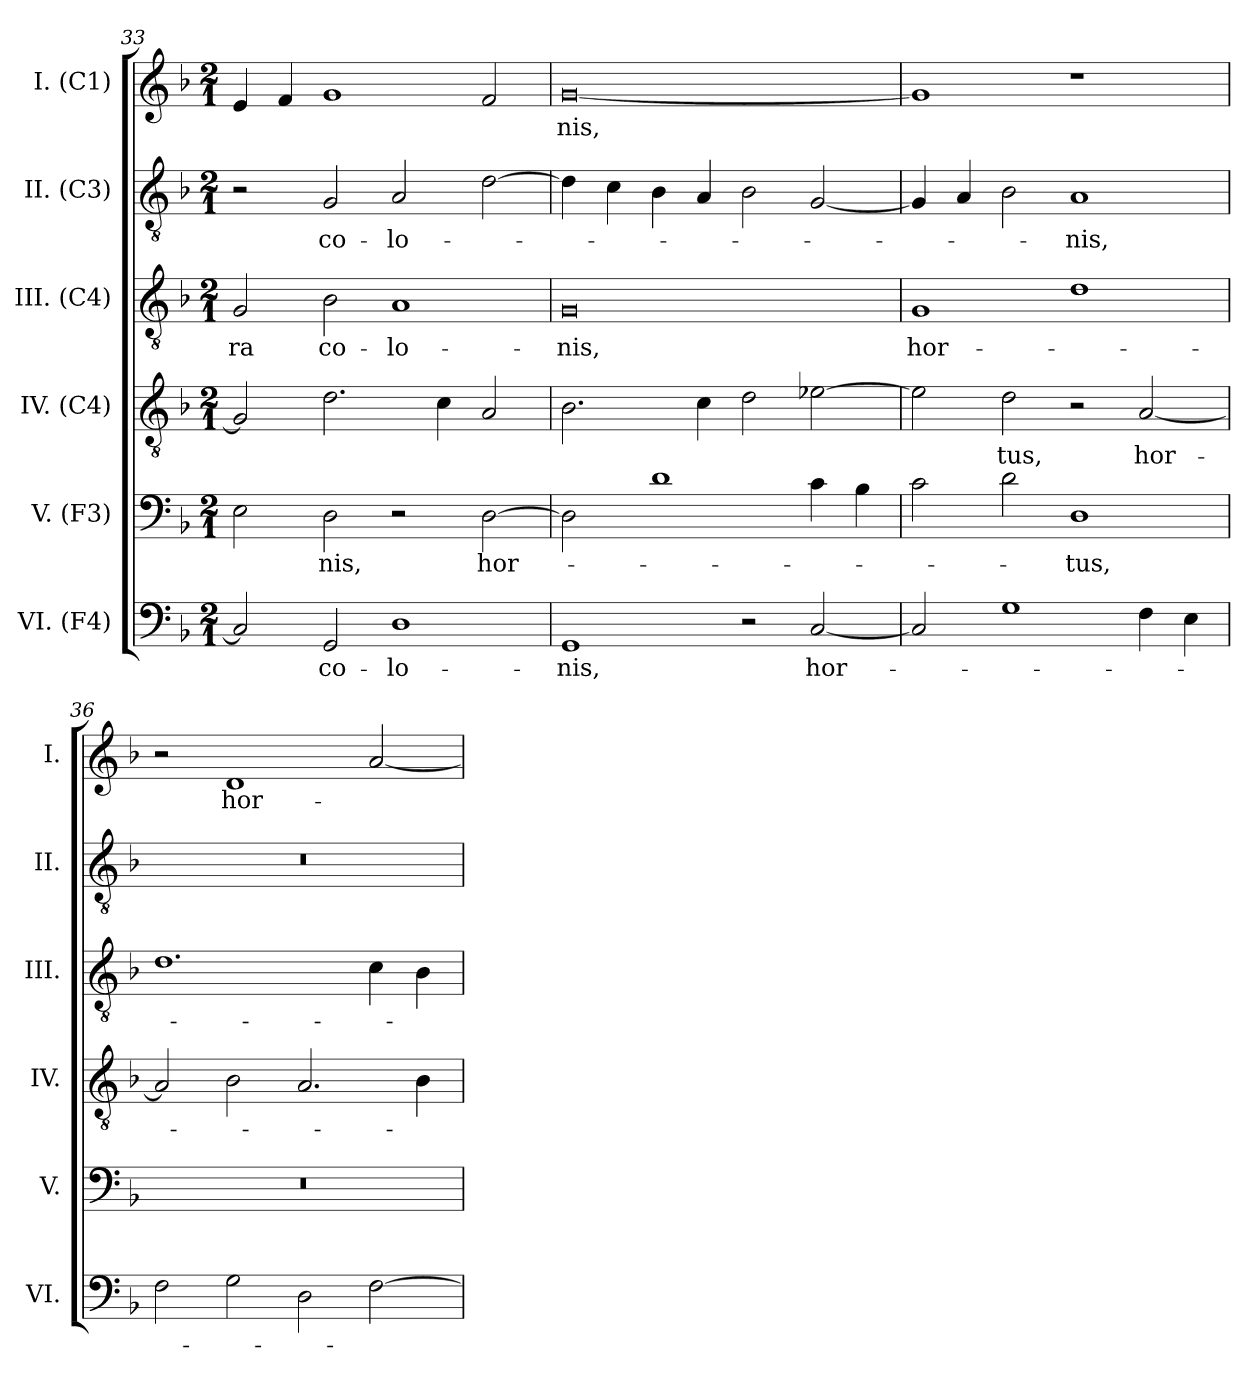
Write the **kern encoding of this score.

**kern	**text	**kern	**text	**kern	**text	**kern	**text	**kern	**text	**kern	**text
*part6	*part6	*part5	*part5	*part4	*part4	*part3	*part3	*part2	*part2	*part1	*part1
*staff6	*staff6	*staff5	*staff5	*staff4	*staff4	*staff3	*staff3	*staff2	*staff2	*staff1	*staff1
*I"VI. (F4)	*	*I"V. (F3)	*	*I"IV. (C4)	*	*I"III. (C4)	*	*I"II. (C3)	*	*I"I. (C1)	*
*I'VI.	*	*I'V.	*	*I'IV.	*	*I'III.	*	*I'II.	*	*I'I.	*
*clefF4	*	*clefF4	*	*clefGv2	*	*clefGv2	*	*clefGv2	*	*clefG2	*
*	*	*	*	*	*	*ITrd7c12	*	*	*	*	*
*k[b-]	*	*k[b-]	*	*k[b-]	*	*k[b-]	*	*k[b-]	*	*k[b-]	*
*F:	*	*F:	*	*F:	*	*F:	*	*F:	*	*F:	*
*M2/1	*	*M2/1	*	*M2/1	*	*M2/1	*	*M2/1	*	*M2/1	*
=33	=33	=33	=33	=33	=33	=33	=33	=33	=33	=33	=33
!	!	!	!	!	!	!	!LO:LY:b:color=#000000	!	!	!	!
2Ci/]	.	2Ei\	.	2Gi/]	.	2GGi/	-ra	2r	.	4ei/	.
.	.	.	.	.	.	.	.	.	.	4fi/	.
!	!LO:LY:b:color=#000000	!	!	!	!	!	!	!	!	!	!
!	!	!	!LO:LY:b:color=#000000	!	!	!	!	!	!	!	!
!	!	!	!	!	!	!	!LO:LY:b:color=#000000	!	!	!	!
!	!	!	!	!	!	!	!	!	!LO:LY:b:color=#000000	!	!
2GGi/	co-	2Di\	-nis,	2.di\	.	2BB-i\	co-	2Gi/	co-	1gi	.
!	!LO:LY:b:color=#000000	!	!	!	!	!	!	!	!	!	!
!	!	!	!	!	!	!	!LO:LY:b:color=#000000	!	!	!	!
!	!	!	!	!	!	!	!	!	!LO:LY:b:color=#000000	!	!
1Di	-lo-	2r	.	.	.	1AAi	-lo-	2Ai/	-lo-	.	.
.	.	.	.	4ci\	.	.	.	.	.	.	.
!	!	!	!LO:LY:b:color=#000000	!	!	!	!	!	!	!	!
.	.	[2Di\	hor-	2Ai/	.	.	.	[2di\	.	2fi/	.
=34	=34	=34	=34	=34	=34	=34	=34	=34	=34	=34	=34
!	!LO:LY:b:color=#000000	!	!	!	!	!	!	!	!	!	!
!	!	!	!	!	!	!	!LO:LY:b:color=#000000	!	!	!	!
!	!	!	!	!	!	!	!	!	!	!	!LO:LY:b:color=#000000
1GGi	-nis,	2Di\]	.	2.B-i\	.	0GGi	-nis,	4di\]	.	[0gi	-nis,
.	.	.	.	.	.	.	.	4ci\	.	.	.
.	.	1di	.	.	.	.	.	4B-i\	.	.	.
.	.	.	.	4ci\	.	.	.	4Ai/	.	.	.
2r	.	.	.	2di\	.	.	.	2B-i\	.	.	.
!	!LO:LY:b:color=#000000	!	!	!	!	!	!	!	!	!	!
[2Ci/	hor-	4ci\	.	[2e-i\	.	.	.	[2Gi/	.	.	.
.	.	4B-i\	.	.	.	.	.	.	.	.	.
=35	=35	=35	=35	=35	=35	=35	=35	=35	=35	=35	=35
!	!	!	!	!	!	!	!LO:LY:b:color=#000000	!	!	!	!
2Ci/]	.	2ci\	.	2e-i\]	.	1GGi	hor-	4Gi/]	.	1gi]	.
.	.	.	.	.	.	.	.	4Ai/	.	.	.
!	!	!	!	!	!LO:LY:b:color=#000000	!	!	!	!	!	!
1Gi	.	2di\	.	2di\	-tus,	.	.	2B-i\	.	.	.
!	!	!	!LO:LY:b:color=#000000	!	!	!	!	!	!	!	!
!	!	!	!	!	!	!	!	!	!LO:LY:b:color=#000000	!	!
.	.	1Di	-tus,	2r	.	1Di	.	1Ai	-nis,	1r	.
!	!	!	!	!	!LO:LY:b:color=#000000	!	!	!	!	!	!
4Fi\	.	.	.	[2Ai/	hor-	.	.	.	.	.	.
4Ei\	.	.	.	.	.	.	.	.	.	.	.
!!LO:LB:g=z
=36	=36	=36	=36	=36	=36	=36	=36	=36	=36	=36	=36
!	!	!LO:N:vis=1	!	!	!	!	!	!LO:N:vis=1	!	!	!
2Fi\	.	0r	.	2Ai/]	.	1.Di	.	0r	.	2r	.
!	!	!	!	!	!	!	!	!	!	!	!LO:LY:b:color=#000000
2Gi\	.	.	.	2B-i\	.	.	.	.	.	1di	hor-
2Di\	.	.	.	2.Ai/	.	.	.	.	.	.	.
[2Fi\	.	.	.	.	.	4Ci\	.	.	.	[2ai/	.
.	.	.	.	4B-i\	.	4BB-i\	.	.	.	.	.
=	=	=	=	=	=	=	=	=	=	=	=
*-	*-	*-	*-	*-	*-	*-	*-	*-	*-	*-	*-
